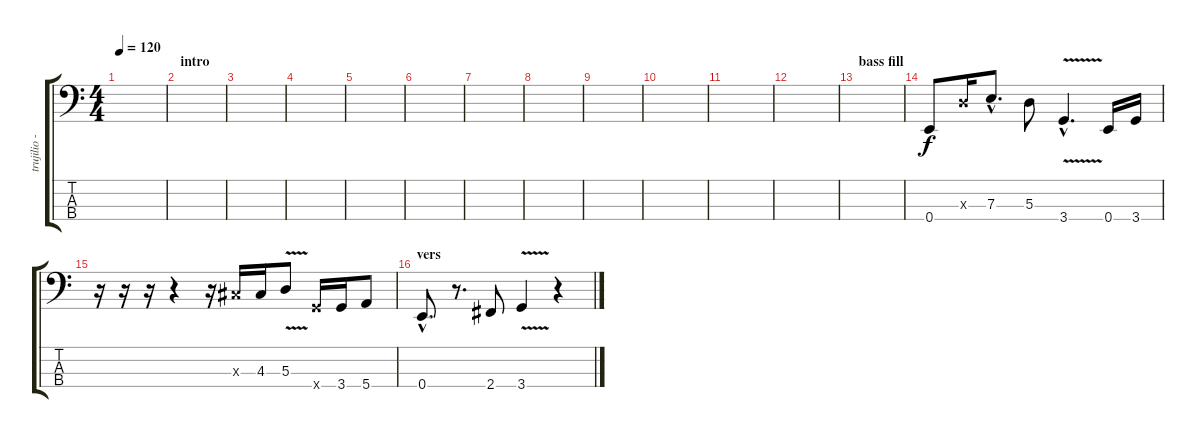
\track ("trujilio - fingerstyle" "trujilio -") {instrument electricbasspick}
\staff {score tabs}
\tuning (G2 D2 A1 E1) {hide}
\ts (4 4)
\tempo 120
\clef f4
\ks c
|
\section ("" "intro")
|
|
|
|
|
|
|
|
|
|
|
\section ("" "bass fill")
|
0.4.8 5.3{x}.16 7.3{hac}.8{d} 5.3.8 3.4{v hac}.4{d} 0.4.16 3.4.16 |
r.16 r.16 r.16 r.4 r.16 4.3{x}.16 4.3.16 5.3{v}.8 3.4{x}.16 3.4.16 5.4.8 |
\section ("" "vers")
0.4{hac}.8{d} r.8{d} 2.4.8 3.4{v}.4 r.4
